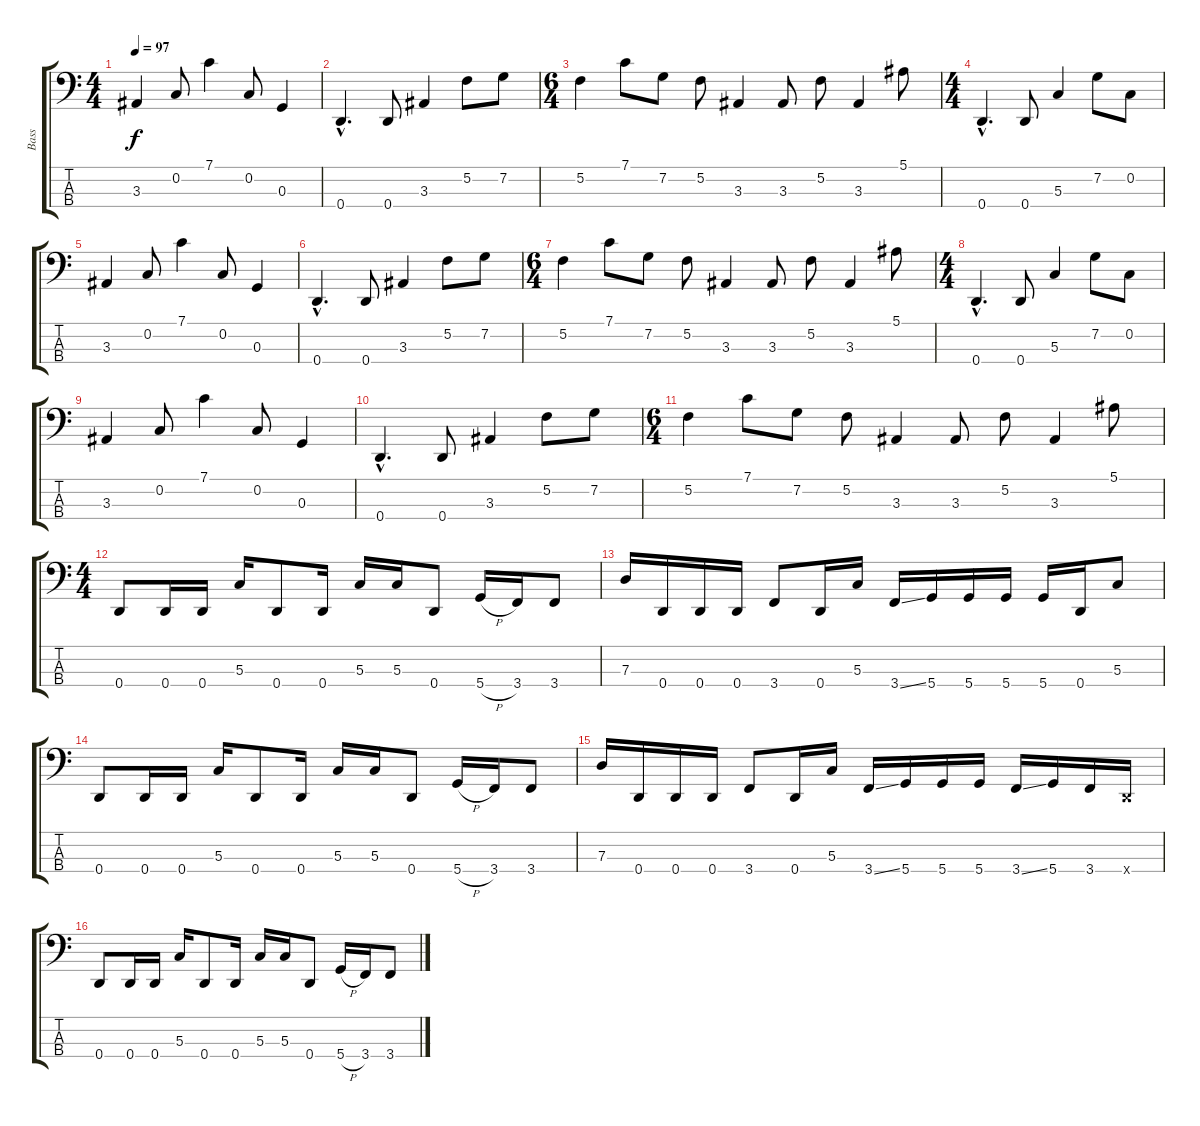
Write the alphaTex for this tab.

\track ("Bass" "Bass") {instrument electricbassfinger}
\staff {score tabs}
\tuning (F2 C2 G1 D1) {hide}
\ts (4 4)
\tempo 97
\clef f4
\ks c
3.3.4{dy f} 0.2.8 7.1.4 0.2.8 0.3.4 |
0.4{hac}.4{d} 0.4.8 3.3.4 5.2.8 7.2.8 |
\ts (6 4)
5.2.4 7.1.8 7.2.8 5.2.8 3.3.4 3.3.8 5.2.8 3.3.4 5.1.8 |
\ts (4 4)
0.4{hac}.4{d} 0.4.8 5.3.4 7.2.8 0.2.8 |
3.3.4 0.2.8 7.1.4 0.2.8 0.3.4 |
0.4{hac}.4{d} 0.4.8 3.3.4 5.2.8 7.2.8 |
\ts (6 4)
5.2.4 7.1.8 7.2.8 5.2.8 3.3.4 3.3.8 5.2.8 3.3.4 5.1.8 |
\ts (4 4)
0.4{hac}.4{d} 0.4.8 5.3.4 7.2.8 0.2.8 |
3.3.4 0.2.8 7.1.4 0.2.8 0.3.4 |
0.4{hac}.4{d} 0.4.8 3.3.4 5.2.8 7.2.8 |
\ts (6 4)
5.2.4 7.1.8 7.2.8 5.2.8 3.3.4 3.3.8 5.2.8 3.3.4 5.1.8 |
\ts (4 4)
0.4.8 0.4.16 0.4.16 5.3.16 0.4.8 0.4.16 5.3.16 5.3.16 0.4.8 5.4{h}.16 3.4.16 3.4.8 |
7.3.16 0.4.16 0.4.16 0.4.16 3.4.8 0.4.16 5.3.16 3.4{ss}.16 5.4.16 5.4.16 5.4.16 5.4.16 0.4.16 5.3.8 |
0.4.8 0.4.16 0.4.16 5.3.16 0.4.8 0.4.16 5.3.16 5.3.16 0.4.8 5.4{h}.16 3.4.16 3.4.8 |
7.3.16 0.4.16 0.4.16 0.4.16 3.4.8 0.4.16 5.3.16 3.4{ss}.16 5.4.16 5.4.16 5.4.16 3.4{ss}.16 5.4.16 3.4.16 0.4{x}.16 |
0.4.8 0.4.16 0.4.16 5.3.16 0.4.8 0.4.16 5.3.16 5.3.16 0.4.8 5.4{h}.16 3.4.16 3.4.8
